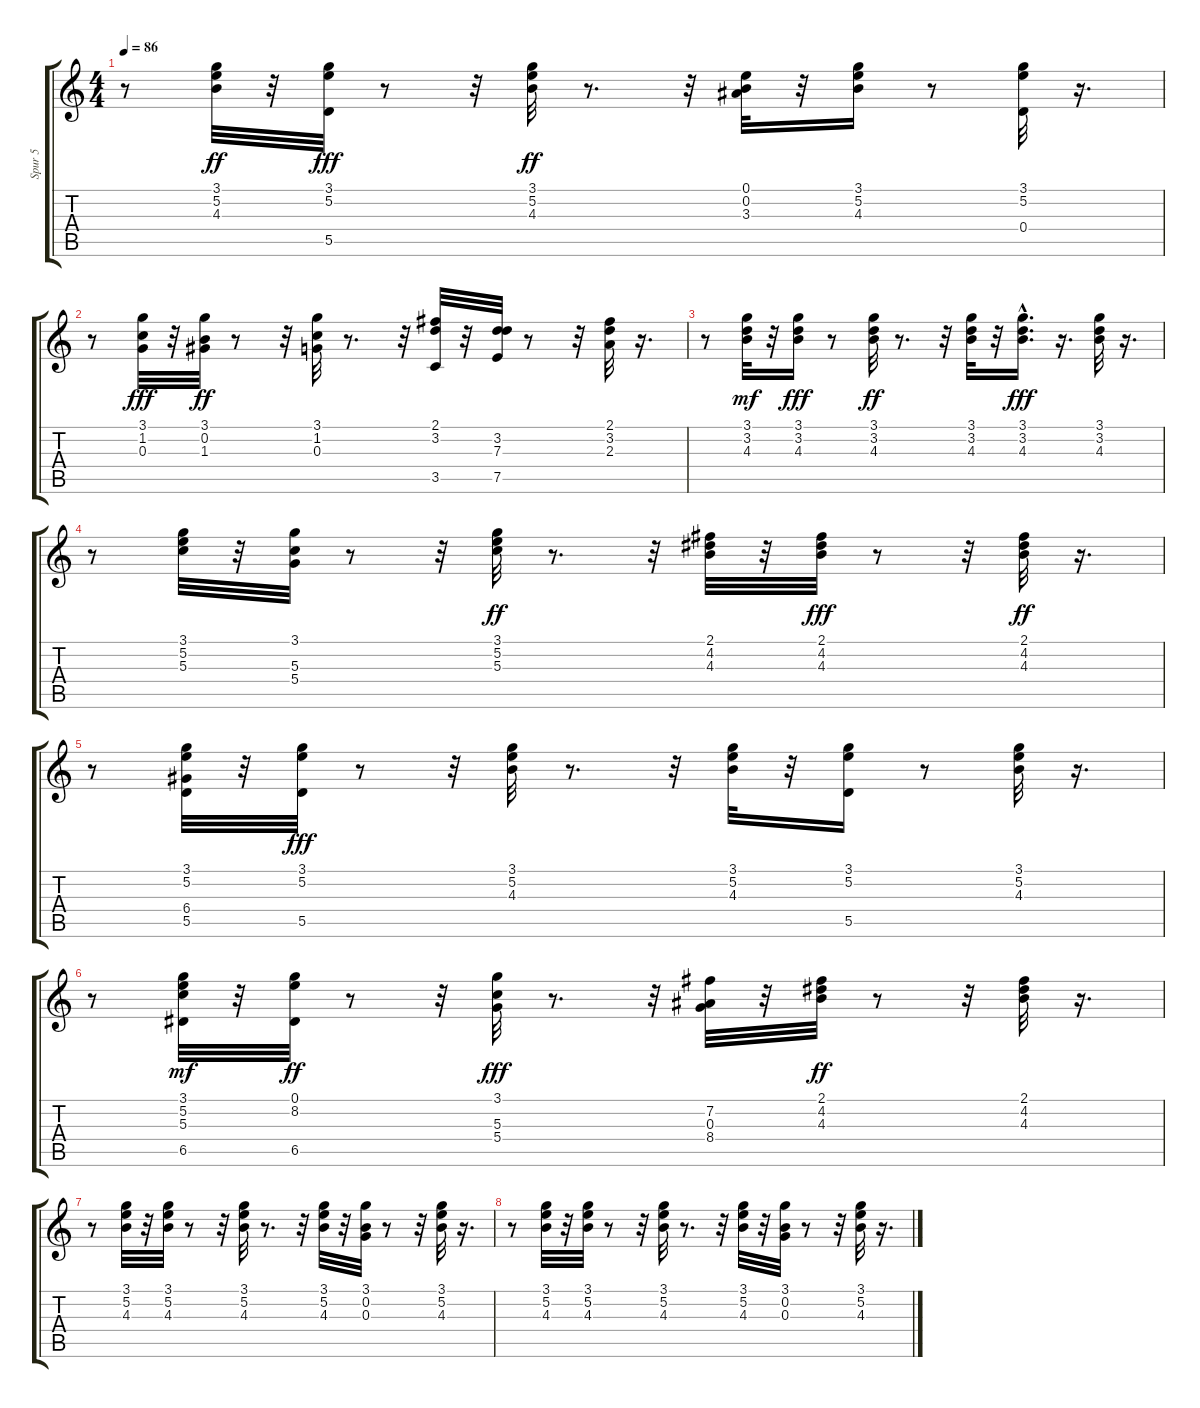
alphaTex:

\track ("Spur 5" "Spur 5") {instrument acousticguitarsteel}
\staff {score tabs}
\tuning (E4 B3 G3 D3 A2 E2) {hide}
\ts (4 4)
\tempo 86
\clef g2
\ks c
r.8{dy ff} (3.1 5.2 4.3).32 r.32 (3.1 5.2 5.5).32{dy fff} r.8 r.32 (3.1 5.2 4.3).32{dy ff} r.8{d} r.32 (0.1 0.2 3.3).32 r.32 (3.1 5.2 4.3).16 r.8 (3.1 5.2 0.4).32 r.16{d} |
r.8 (3.1 1.2 0.3).32{dy fff} r.32 (3.1 0.2 1.3).32{dy ff} r.8 r.32 (3.1 1.2 0.3).32 r.8{d} r.32 (2.1 3.2 3.5).32 r.32 (3.2 7.3 7.5).32 r.8 r.32 (2.1 3.2 2.3).32 r.16{d} |
r.8 (3.1 3.2 4.3).32{dy mf} r.32 (3.1 3.2 4.3).16{dy fff} r.8 (3.1 3.2 4.3).32{dy ff} r.8{d} r.32 (3.1 3.2 4.3).32 r.32 (3.1{hac} 3.2{hac} 4.3{hac}).16{d dy fff} r.16{d} (3.1 3.2 4.3).32 r.16{d} |
r.8 (3.1 5.2 5.3).32 r.32 (3.1 5.3 5.4).32 r.8 r.32 (3.1 5.2 5.3).32{dy ff} r.8{d} r.32 (2.1 4.2 4.3).32 r.32 (2.1 4.2 4.3).32{dy fff} r.8 r.32 (2.1 4.2 4.3).32{dy ff} r.16{d} |
r.8 (3.1 5.2 6.4 5.5).32 r.32 (3.1 5.2 5.5).32{dy fff} r.8 r.32 (3.1 5.2 4.3).32 r.8{d} r.32 (3.1 5.2 4.3).32 r.32 (3.1 5.2 5.5).16 r.8 (3.1 5.2 4.3).32 r.16{d} |
r.8 (3.1 5.2 5.3 6.5).32{dy mf} r.32 (0.1 8.2 6.5).32{dy ff} r.8 r.32 (3.1 5.3 5.4).32{dy fff} r.8{d} r.32 (7.2 0.3 8.4).32 r.32 (2.1 4.2 4.3).32{dy ff} r.8 r.32 (2.1 4.2 4.3).32 r.16{d} |
r.8 (3.1 5.2 4.3).32 r.32 (3.1 5.2 4.3).32 r.8 r.32 (3.1 5.2 4.3).32 r.8{d} r.32 (3.1 5.2 4.3).32 r.32 (3.1 0.2 0.3).32 r.8 r.32 (3.1 5.2 4.3).32 r.16{d} |
r.8 (3.1 5.2 4.3).32 r.32 (3.1 5.2 4.3).32 r.8 r.32 (3.1 5.2 4.3).32 r.8{d} r.32 (3.1 5.2 4.3).32 r.32 (3.1 0.2 0.3).32 r.8 r.32 (3.1 5.2 4.3).32 r.16{d}
